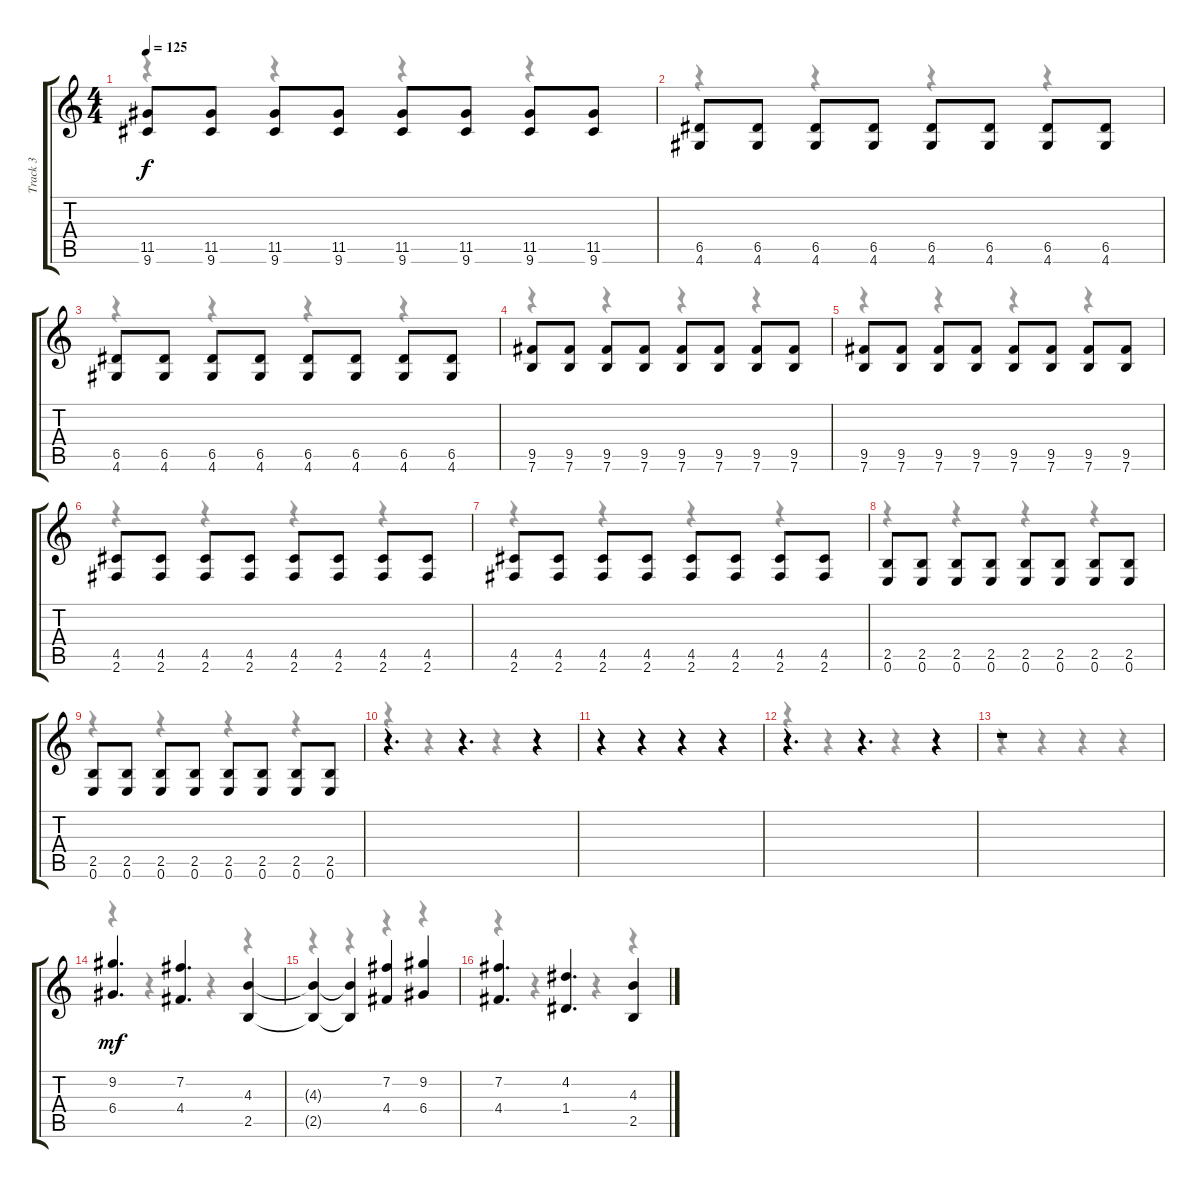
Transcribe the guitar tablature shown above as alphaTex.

\track ("Track 3" "Track 3") {instrument distortionguitar}
\staff {score tabs}
\tuning (E4 B3 G3 D3 A2 E2) {hide}
\voice
\ts (4 4)
\tempo 125
\clef g2
\ks c
(11.5 9.6).8{dy f} (11.5 9.6).8 (11.5 9.6).8 (11.5 9.6).8 (11.5 9.6).8 (11.5 9.6).8 (11.5 9.6).8 (11.5 9.6).8 |
(6.5 4.6).8 (6.5 4.6).8 (6.5 4.6).8 (6.5 4.6).8 (6.5 4.6).8 (6.5 4.6).8 (6.5 4.6).8 (6.5 4.6).8 |
(6.5 4.6).8 (6.5 4.6).8 (6.5 4.6).8 (6.5 4.6).8 (6.5 4.6).8 (6.5 4.6).8 (6.5 4.6).8 (6.5 4.6).8 |
(9.5 7.6).8 (9.5 7.6).8 (9.5 7.6).8 (9.5 7.6).8 (9.5 7.6).8 (9.5 7.6).8 (9.5 7.6).8 (9.5 7.6).8 |
(9.5 7.6).8 (9.5 7.6).8 (9.5 7.6).8 (9.5 7.6).8 (9.5 7.6).8 (9.5 7.6).8 (9.5 7.6).8 (9.5 7.6).8 |
(4.5 2.6).8 (4.5 2.6).8 (4.5 2.6).8 (4.5 2.6).8 (4.5 2.6).8 (4.5 2.6).8 (4.5 2.6).8 (4.5 2.6).8 |
(4.5 2.6).8 (4.5 2.6).8 (4.5 2.6).8 (4.5 2.6).8 (4.5 2.6).8 (4.5 2.6).8 (4.5 2.6).8 (4.5 2.6).8 |
(2.5 0.6).8 (2.5 0.6).8 (2.5 0.6).8 (2.5 0.6).8 (2.5 0.6).8 (2.5 0.6).8 (2.5 0.6).8 (2.5 0.6).8 |
(2.5 0.6).8 (2.5 0.6).8 (2.5 0.6).8 (2.5 0.6).8 (2.5 0.6).8 (2.5 0.6).8 (2.5 0.6).8 (2.5 0.6).8 |
r.4{d} r.4{d} r.4 |
r.4 r.4 r.4 r.4 |
r.4{d} r.4{d} r.4 |
r.1 |
(9.2 6.4).4{d dy mf} (7.2 4.4).4{d} (4.3 2.5).4 |
(4.3{t} 2.5{t}).4 (4.3{t} 2.5{t}).4 (7.2 4.4).4 (9.2 6.4).4 |
(7.2 4.4).4{d} (4.2 1.4).4{d} (4.3 2.5).4
\voice
\clef g2
\ottava regular
\simile none
\ks c
r.4{dy f} r.4 r.4 r.4 |
r.4 r.4 r.4 r.4 |
r.4 r.4 r.4 r.4 |
r.4 r.4 r.4 r.4 |
r.4 r.4 r.4 r.4 |
r.4 r.4 r.4 r.4 |
r.4 r.4 r.4 r.4 |
r.4 r.4 r.4 r.4 |
r.4 r.4 r.4 r.4 |
r.4 r.4 r.4 r.4 |
r.4 r.4 r.4 r.4 |
r.4 r.4 r.4 r.4 |
r.4 r.4 r.4 r.4 |
r.4 r.4 r.4 r.4 |
r.4 r.4 r.4 r.4 |
r.4 r.4 r.4 r.4
